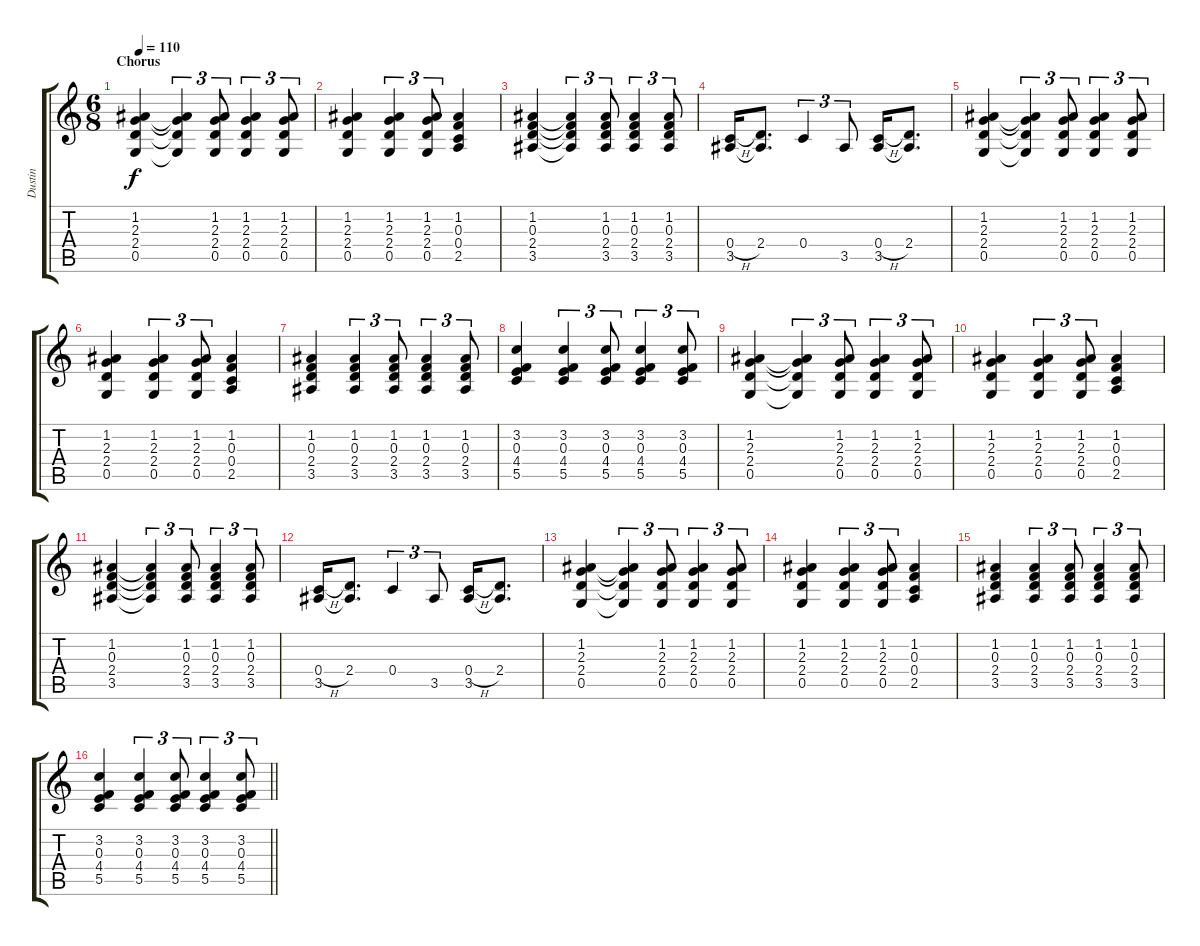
\track ("Dustin" "Dustin") {instrument acousticguitarsteel}
\staff {score tabs}
\tuning (D4 A3 F3 C3 G2 D2) {hide}
\ts (6 8)
\section ("" "Chorus")
\tempo 110
\clef g2
\ks c
(1.2 2.3 2.4 0.5).4{dy f} (1.2{t} 2.3{t} 2.4{t} 0.5{t}).4{tu (3 2)} (1.2 2.3 2.4 0.5).8{tu (3 2)} (1.2 2.3 2.4 0.5).4{tu (3 2)} (1.2 2.3 2.4 0.5).8{tu (3 2)} |
(1.2 2.3 2.4 0.5).4 (1.2 2.3 2.4 0.5).4{tu (3 2)} (1.2 2.3 2.4 0.5).8{tu (3 2)} (1.2 0.3 0.4 2.5).4 |
(1.2 0.3 2.4 3.5).4 (1.2{t} 0.3{t} 2.4{t} 3.5{t}).4{tu (3 2)} (1.2 0.3 2.4 3.5).8{tu (3 2)} (1.2 0.3 2.4 3.5).4{tu (3 2)} (1.2 0.3 2.4 3.5).8{tu (3 2)} |
(0.4{h} 3.5).16 (2.4 3.5{t}).8{d} 0.4.4{tu (3 2)} 3.5.8{tu (3 2)} (0.4{h} 3.5).16 (2.4 3.5{t}).8{d} |
(1.2 2.3 2.4 0.5).4 (1.2{t} 2.3{t} 2.4{t} 0.5{t}).4{tu (3 2)} (1.2 2.3 2.4 0.5).8{tu (3 2)} (1.2 2.3 2.4 0.5).4{tu (3 2)} (1.2 2.3 2.4 0.5).8{tu (3 2)} |
(1.2 2.3 2.4 0.5).4 (1.2 2.3 2.4 0.5).4{tu (3 2)} (1.2 2.3 2.4 0.5).8{tu (3 2)} (1.2 0.3 0.4 2.5).4 |
(1.2 0.3 2.4 3.5).4 (1.2 0.3 2.4 3.5).4{tu (3 2)} (1.2 0.3 2.4 3.5).8{tu (3 2)} (1.2 0.3 2.4 3.5).4{tu (3 2)} (1.2 0.3 2.4 3.5).8{tu (3 2)} |
(3.2 0.3 4.4 5.5).4 (3.2 0.3 4.4 5.5).4{tu (3 2)} (3.2 0.3 4.4 5.5).8{tu (3 2)} (3.2 0.3 4.4 5.5).4{tu (3 2)} (3.2 0.3 4.4 5.5).8{tu (3 2)} |
(1.2 2.3 2.4 0.5).4 (1.2{t} 2.3{t} 2.4{t} 0.5{t}).4{tu (3 2)} (1.2 2.3 2.4 0.5).8{tu (3 2)} (1.2 2.3 2.4 0.5).4{tu (3 2)} (1.2 2.3 2.4 0.5).8{tu (3 2)} |
(1.2 2.3 2.4 0.5).4 (1.2 2.3 2.4 0.5).4{tu (3 2)} (1.2 2.3 2.4 0.5).8{tu (3 2)} (1.2 0.3 0.4 2.5).4 |
(1.2 0.3 2.4 3.5).4 (1.2{t} 0.3{t} 2.4{t} 3.5{t}).4{tu (3 2)} (1.2 0.3 2.4 3.5).8{tu (3 2)} (1.2 0.3 2.4 3.5).4{tu (3 2)} (1.2 0.3 2.4 3.5).8{tu (3 2)} |
(0.4{h} 3.5).16 (2.4 3.5{t}).8{d} 0.4.4{tu (3 2)} 3.5.8{tu (3 2)} (0.4{h} 3.5).16 (2.4 3.5{t}).8{d} |
(1.2 2.3 2.4 0.5).4 (1.2{t} 2.3{t} 2.4{t} 0.5{t}).4{tu (3 2)} (1.2 2.3 2.4 0.5).8{tu (3 2)} (1.2 2.3 2.4 0.5).4{tu (3 2)} (1.2 2.3 2.4 0.5).8{tu (3 2)} |
(1.2 2.3 2.4 0.5).4 (1.2 2.3 2.4 0.5).4{tu (3 2)} (1.2 2.3 2.4 0.5).8{tu (3 2)} (1.2 0.3 0.4 2.5).4 |
(1.2 0.3 2.4 3.5).4 (1.2 0.3 2.4 3.5).4{tu (3 2)} (1.2 0.3 2.4 3.5).8{tu (3 2)} (1.2 0.3 2.4 3.5).4{tu (3 2)} (1.2 0.3 2.4 3.5).8{tu (3 2)} |
\barLineRight lightlight
(3.2 0.3 4.4 5.5).4 (3.2 0.3 4.4 5.5).4{tu (3 2)} (3.2 0.3 4.4 5.5).8{tu (3 2)} (3.2 0.3 4.4 5.5).4{tu (3 2)} (3.2 0.3 4.4 5.5).8{tu (3 2)}
